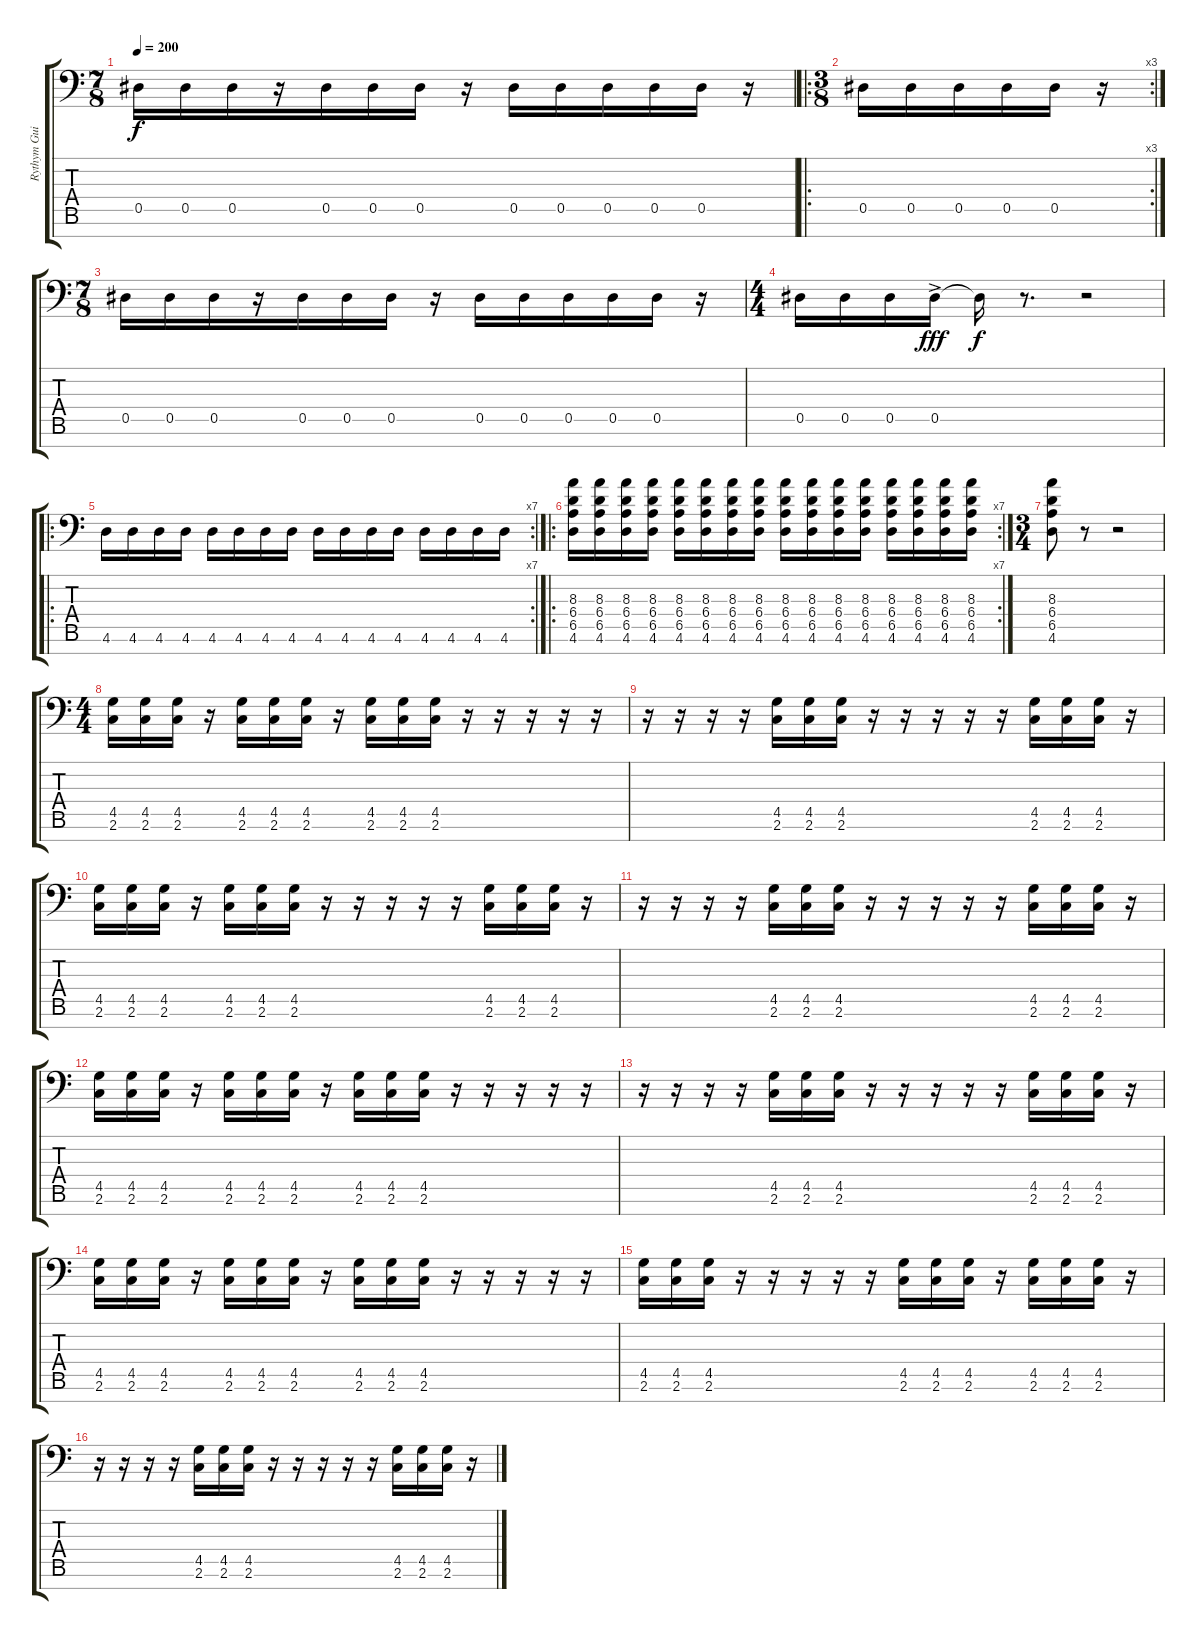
\track ("Rythym Guitar 1 (Tuned To F)" "Rythym Gui") {instrument distortionguitar}
\staff {score tabs}
\tuning (Bb3 Gb3 Db3 Ab2 Eb2 Bb1 F1) {hide}
\ts (7 8)
\tempo 200
\clef f4
\ks c
0.5.16{dy f} 0.5.16 0.5.16 r.16 0.5.16 0.5.16 0.5.16 r.16 0.5.16 0.5.16 0.5.16 0.5.16 0.5.16 r.16 |
\ro
\rc 3
\ts (3 8)
0.5.16 0.5.16 0.5.16 0.5.16 0.5.16 r.16 |
\ts (7 8)
0.5.16 0.5.16 0.5.16 r.16 0.5.16 0.5.16 0.5.16 r.16 0.5.16 0.5.16 0.5.16 0.5.16 0.5.16 r.16 |
\ts (4 4)
0.5.16 0.5.16 0.5.16 0.5{ac}.16{dy fff} 0.5{t}.16{dy f} r.8{d} r.2 |
\ro
\rc 7
4.6.16 4.6.16 4.6.16 4.6.16 4.6.16 4.6.16 4.6.16 4.6.16 4.6.16 4.6.16 4.6.16 4.6.16 4.6.16 4.6.16 4.6.16 4.6.16 |
\ro
\rc 7
(8.3 6.4 6.5 4.6).16 (8.3 6.4 6.5 4.6).16 (8.3 6.4 6.5 4.6).16 (8.3 6.4 6.5 4.6).16 (8.3 6.4 6.5 4.6).16 (8.3 6.4 6.5 4.6).16 (8.3 6.4 6.5 4.6).16 (8.3 6.4 6.5 4.6).16 (8.3 6.4 6.5 4.6).16 (8.3 6.4 6.5 4.6).16 (8.3 6.4 6.5 4.6).16 (8.3 6.4 6.5 4.6).16 (8.3 6.4 6.5 4.6).16 (8.3 6.4 6.5 4.6).16 (8.3 6.4 6.5 4.6).16 (8.3 6.4 6.5 4.6).16 |
\ts (3 4)
(8.3 6.4 6.5 4.6).8 r.8 r.2 |
\ts (4 4)
(4.5 2.6).16 (4.5 2.6).16 (4.5 2.6).16 r.16 (4.5 2.6).16 (4.5 2.6).16 (4.5 2.6).16 r.16 (4.5 2.6).16 (4.5 2.6).16 (4.5 2.6).16 r.16 r.16 r.16 r.16 r.16 |
r.16 r.16 r.16 r.16 (4.5 2.6).16 (4.5 2.6).16 (4.5 2.6).16 r.16 r.16 r.16 r.16 r.16 (4.5 2.6).16 (4.5 2.6).16 (4.5 2.6).16 r.16 |
(4.5 2.6).16 (4.5 2.6).16 (4.5 2.6).16 r.16 (4.5 2.6).16 (4.5 2.6).16 (4.5 2.6).16 r.16 r.16 r.16 r.16 r.16 (4.5 2.6).16 (4.5 2.6).16 (4.5 2.6).16 r.16 |
r.16 r.16 r.16 r.16 (4.5 2.6).16 (4.5 2.6).16 (4.5 2.6).16 r.16 r.16 r.16 r.16 r.16 (4.5 2.6).16 (4.5 2.6).16 (4.5 2.6).16 r.16 |
(4.5 2.6).16 (4.5 2.6).16 (4.5 2.6).16 r.16 (4.5 2.6).16 (4.5 2.6).16 (4.5 2.6).16 r.16 (4.5 2.6).16 (4.5 2.6).16 (4.5 2.6).16 r.16 r.16 r.16 r.16 r.16 |
r.16 r.16 r.16 r.16 (4.5 2.6).16 (4.5 2.6).16 (4.5 2.6).16 r.16 r.16 r.16 r.16 r.16 (4.5 2.6).16 (4.5 2.6).16 (4.5 2.6).16 r.16 |
(4.5 2.6).16 (4.5 2.6).16 (4.5 2.6).16 r.16 (4.5 2.6).16 (4.5 2.6).16 (4.5 2.6).16 r.16 (4.5 2.6).16 (4.5 2.6).16 (4.5 2.6).16 r.16 r.16 r.16 r.16 r.16 |
(4.5 2.6).16 (4.5 2.6).16 (4.5 2.6).16 r.16 r.16 r.16 r.16 r.16 (4.5 2.6).16 (4.5 2.6).16 (4.5 2.6).16 r.16 (4.5 2.6).16 (4.5 2.6).16 (4.5 2.6).16 r.16 |
r.16 r.16 r.16 r.16 (4.5 2.6).16 (4.5 2.6).16 (4.5 2.6).16 r.16 r.16 r.16 r.16 r.16 (4.5 2.6).16 (4.5 2.6).16 (4.5 2.6).16 r.16
